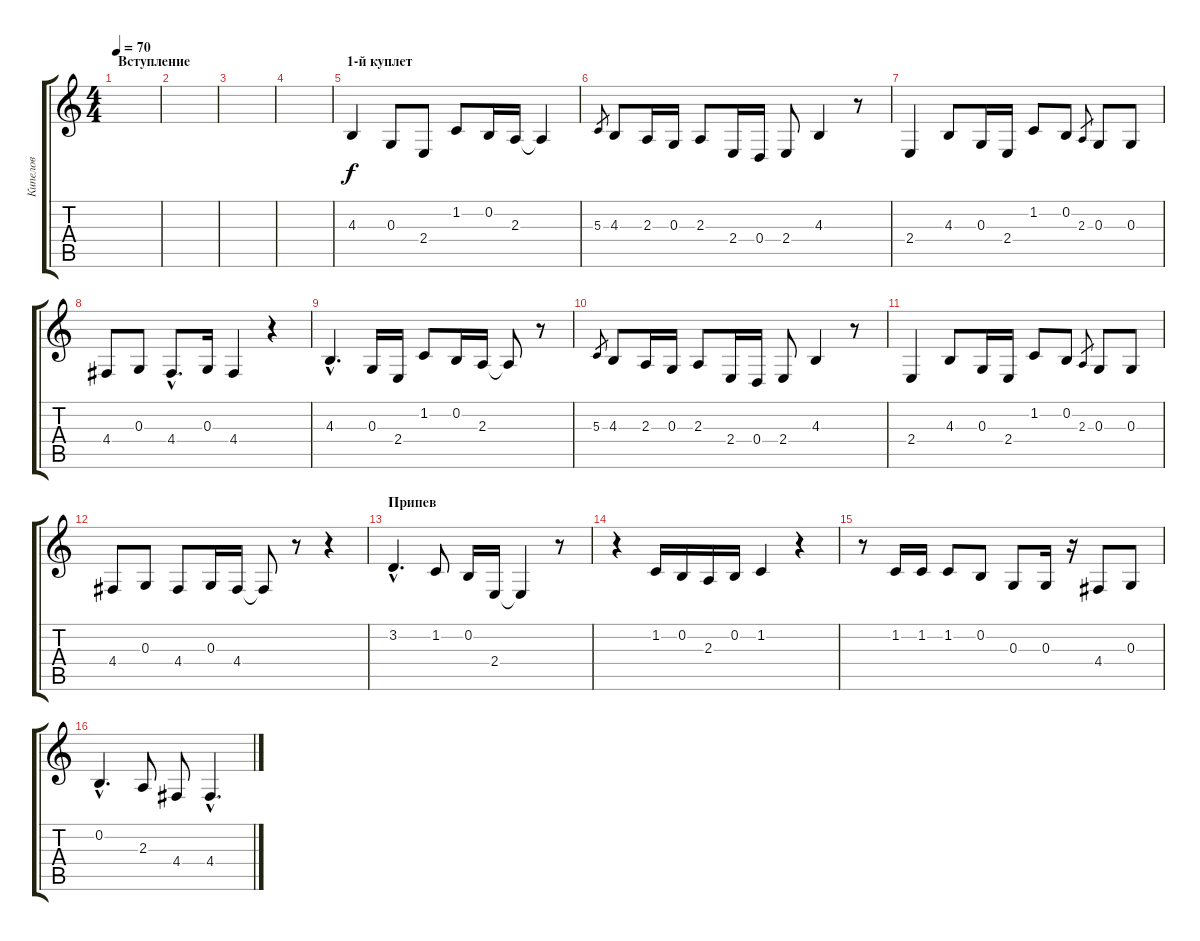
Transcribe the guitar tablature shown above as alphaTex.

\track ("Кипелов" "Кипелов") {instrument violin}
\staff {score tabs}
\tuning (E4 B3 G3 D3 A2 E2) {hide}
\ts (4 4)
\section ("" "Вступление")
\tempo 70
\clef g2
\ks c
|
|
|
|
\section ("" "1-й куплет")
4.3.4 0.3.8 2.4.8 1.2.8 0.2.16 2.3.16 2.3{t}.4 |
5.3.8{gr} 4.3.8 2.3.16 0.3.16 2.3.8 2.4.16 0.4.16 2.4.8 4.3.4 r.8 |
2.4.4 4.3.8 0.3.16 2.4.16 1.2.8 0.2.8 2.3.8{gr} 0.3.8 0.3.8 |
4.4.8 0.3.8 4.4{hac}.8{d} 0.3.16 4.4.4 r.4 |
4.3{hac}.4{d} 0.3.16 2.4.16 1.2.8 0.2.16 2.3.16 2.3{t}.8 r.8 |
5.3.8{gr} 4.3.8 2.3.16 0.3.16 2.3.8 2.4.16 0.4.16 2.4.8 4.3.4 r.8 |
2.4.4 4.3.8 0.3.16 2.4.16 1.2.8 0.2.8 2.3.8{gr} 0.3.8 0.3.8 |
4.4.8 0.3.8 4.4.8 0.3.16 4.4.16 4.4{t}.8 r.8 r.4 |
\section ("" "Припев")
3.2{hac}.4{d} 1.2.8 0.2.16 2.4.16 2.4{t}.4 r.8 |
r.4 1.2.16 0.2.16 2.3.16 0.2.16 1.2.4 r.4 |
r.8 1.2.16 1.2.16 1.2.8 0.2.8 0.3.8 0.3.16 r.16 4.4.8 0.3.8 |
0.2{hac}.4{d} 2.3.8 4.4.8 4.4{hac}.4{d}
